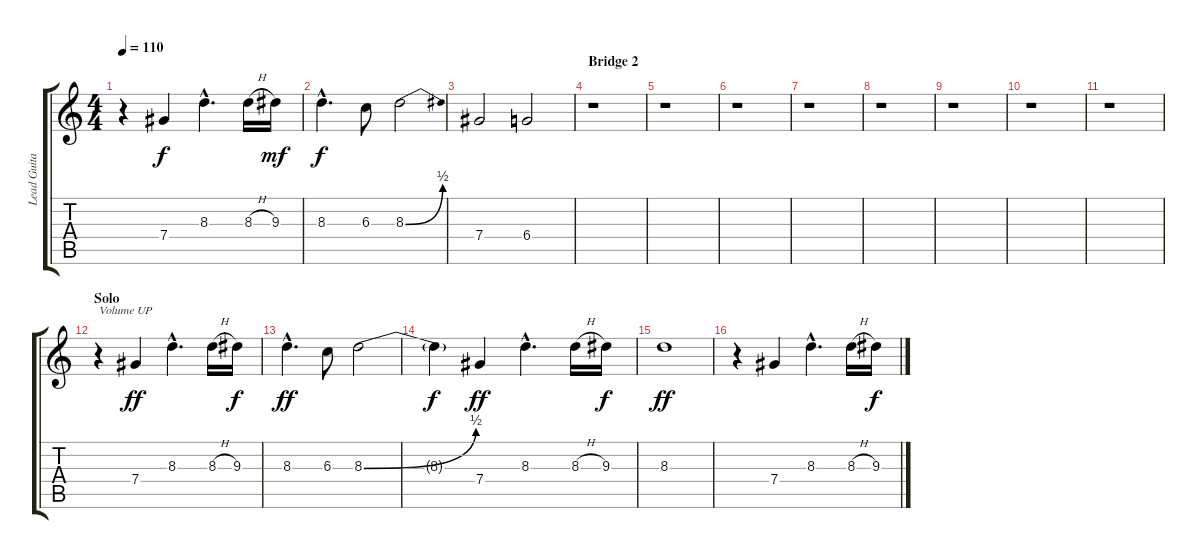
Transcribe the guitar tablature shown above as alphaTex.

\track ("Lead Guitar" "Lead Guita") {instrument electricguitarclean}
\staff {score tabs}
\tuning (Eb4 Bb3 Gb3 Db3 Ab2 Eb2) {hide}
\ts (4 4)
\tempo 110
\clef g2
\ks c
r.4{dy f} 7.4.4 8.3{hac}.4{d} 8.3{h}.16 9.3.16{dy mf} |
8.3{hac}.4{d dy f} 6.3.8 8.3{be (bend 0 0 60 2)}.2 |
7.4.2 6.4.2 |
\section ("" "Bridge 2")
r.1 |
r.1 |
r.1 |
r.1 |
r.1 |
r.1 |
r.1 |
r.1 |
\section ("" "Solo")
r.4{txt "Volume UP" volume 16} 7.4.4{dy ff} 8.3{hac}.4{d} 8.3{h}.16 9.3.16{dy f} |
8.3{hac}.4{d dy ff} 6.3.8 8.3{be (bend 0 0 60 2)}.2 |
8.3{t}.4{dy f} 7.4.4{dy ff} 8.3{hac}.4{d} 8.3{h}.16 9.3.16{dy f} |
8.3.1{dy ff} |
r.4 7.4.4 8.3{hac}.4{d} 8.3{h}.16 9.3.16{dy f}
